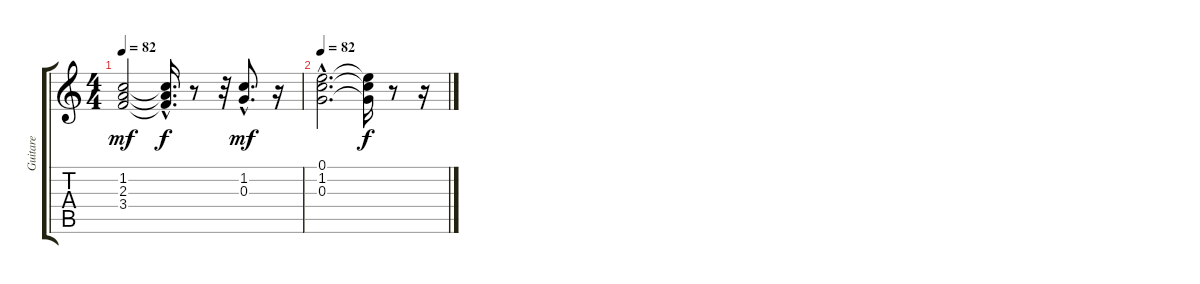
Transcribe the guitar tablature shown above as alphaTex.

\track ("Guitare" "Guitare") {instrument acousticguitarnylon}
\staff {score tabs}
\tuning (E4 B3 G3 D3 A2 E2) {hide}
\ts (4 4)
\tempo 82
\clef g2
\ks c
(1.2 2.3 3.4).2{dy mf} (1.2{hac t} 2.3{hac t} 3.4{hac t}).16{d dy f} r.8 r.32 (1.2{hac} 0.3{hac}).8{d dy mf} r.16 |
\tempo 82
(0.1{hac} 1.2{hac} 0.3{hac}).2{d} (0.1{t} 1.2{t} 0.3{t}).16{dy f} r.8 r.16
